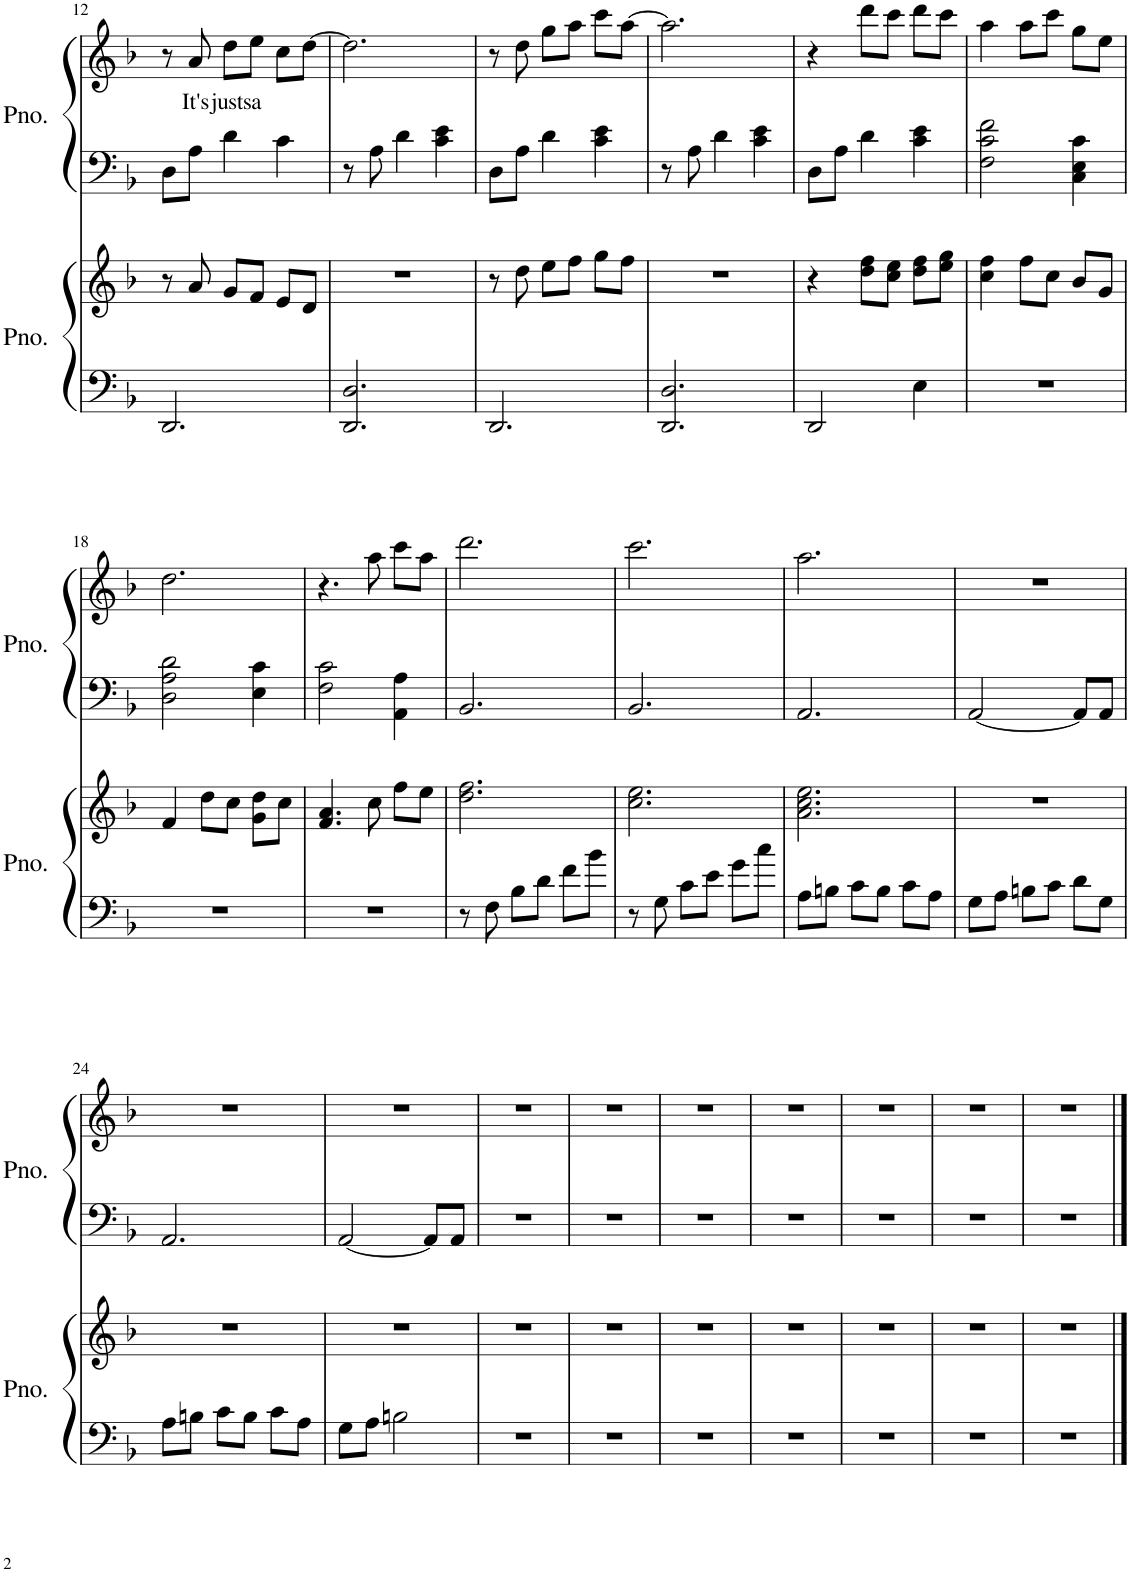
**kern	**kern	**kern	**kern	**text
*part2	*part2	*part1	*part1	*part1
*staff4	*staff3	*staff2	*staff1	*staff1
*I"Piano	*	*I"Piano	*	*
*I'Pno.	*	*I'Pno.	*	*
!!LO:PB:g=z
*clefF4	*clefG2	*clefF4	*clefG2	*
*k[b-]	*k[b-]	*k[b-]	*k[b-]	*
*M3/4	*M3/4	*M3/4	*M3/4	*
=12	=12	=12	=12	=12
2.DD/	8r	8D\L	8r	.
!	!	!	!	!LO:LY:b
.	8a/	8A\J	8a/	It's
!	!	!	!	!LO:LY:b
.	8g/L	4d\	8dd\L	justs
!	!	!	!	!LO:LY:b
.	8f/J	.	8ee\J	a
.	8e/L	4c\	8cc\L	.
.	8d/J	.	[8dd\J	.
=13	=13	=13	=13	=13
2.DD/ 2.D/	2.r	8r	2.dd\]	.
.	.	8A\	.	.
.	.	4d\	.	.
.	.	4c\ 4e\	.	.
=14	=14	=14	=14	=14
2.DD/	8r	8D\L	8r	.
.	8dd\	8A\J	8dd\	.
.	8ee\L	4d\	8gg\L	.
.	8ff\J	.	8aa\J	.
.	8gg\L	4c\ 4e\	8ccc\L	.
.	8ff\J	.	[8aa\J	.
=15	=15	=15	=15	=15
2.DD/ 2.D/	2.r	8r	2.aa\]	.
.	.	8A\	.	.
.	.	4d\	.	.
.	.	4c\ 4e\	.	.
=16	=16	=16	=16	=16
2DD/	4r	8D\L	4r	.
.	.	8A\J	.	.
.	8dd\ 8ff\L	4d\	8ddd\L	.
.	8cc\ 8ee\J	.	8ccc\J	.
4E\	8dd\ 8ff\L	4c\ 4e\	8ddd\L	.
.	8ee\ 8gg\J	.	8ccc\J	.
=17	=17	=17	=17	=17
2.r	4cc\ 4ff\	2F\ 2c\ 2f\	4aa\	.
.	8ff\L	.	8aa\L	.
.	8cc\J	.	8ccc\J	.
.	8b-/L	4C\ 4E\ 4c\	8gg\L	.
.	8g/J	.	8ee\J	.
!!LO:LB:g=z
=18	=18	=18	=18	=18
2.r	4f/	2D\ 2A\ 2d\	2.dd\	.
.	8dd\L	.	.	.
.	8cc\J	.	.	.
.	8g\ 8dd\L	4E\ 4c\	.	.
.	8cc\J	.	.	.
=19	=19	=19	=19	=19
2.r	4.f/ 4.a/	2F\ 2c\	4.r	.
.	8cc\	.	8aa\	.
.	8ff\L	4AA\ 4A\	8ccc\L	.
.	8ee\J	.	8aa\J	.
=20	=20	=20	=20	=20
8r	2.dd\ 2.ff\	2.BB-/	2.ddd\	.
8F\	.	.	.	.
8B-\L	.	.	.	.
8d\J	.	.	.	.
8f\L	.	.	.	.
8b-\J	.	.	.	.
=21	=21	=21	=21	=21
8r	2.cc\ 2.ee\	2.BB-/	2.ccc\	.
8G\	.	.	.	.
8c\L	.	.	.	.
8e\J	.	.	.	.
8g\L	.	.	.	.
8cc\J	.	.	.	.
=22	=22	=22	=22	=22
8A\L	2.a\ 2.cc\ 2.ee\	2.AA/	2.aa\	.
8Bn\J	.	.	.	.
8c\L	.	.	.	.
8B\J	.	.	.	.
8c\L	.	.	.	.
8A\J	.	.	.	.
=23	=23	=23	=23	=23
8G\L	2.r	[2AA/	2.r	.
8A\J	.	.	.	.
8Bn\L	.	.	.	.
8c\J	.	.	.	.
8d\L	.	8AA/L]	.	.
8G\J	.	8AA/J	.	.
!!LO:LB:g=z
=24	=24	=24	=24	=24
8A\L	2.r	2.AA/	2.r	.
8Bn\J	.	.	.	.
8c\L	.	.	.	.
8B\J	.	.	.	.
8c\L	.	.	.	.
8A\J	.	.	.	.
=25	=25	=25	=25	=25
8G\L	2.r	[2AA/	2.r	.
8A\J	.	.	.	.
2Bn\	.	.	.	.
.	.	8AA/L]	.	.
.	.	8AA/J	.	.
=26	=26	=26	=26	=26
2.r	2.r	2.r	2.r	.
=27	=27	=27	=27	=27
2.r	2.r	2.r	2.r	.
=28	=28	=28	=28	=28
2.r	2.r	2.r	2.r	.
=29	=29	=29	=29	=29
2.r	2.r	2.r	2.r	.
=30	=30	=30	=30	=30
2.r	2.r	2.r	2.r	.
=31	=31	=31	=31	=31
2.r	2.r	2.r	2.r	.
=32	=32	=32	=32	=32
2.r	2.r	2.r	2.r	.
==	==	==	==	==
*-	*-	*-	*-	*-
